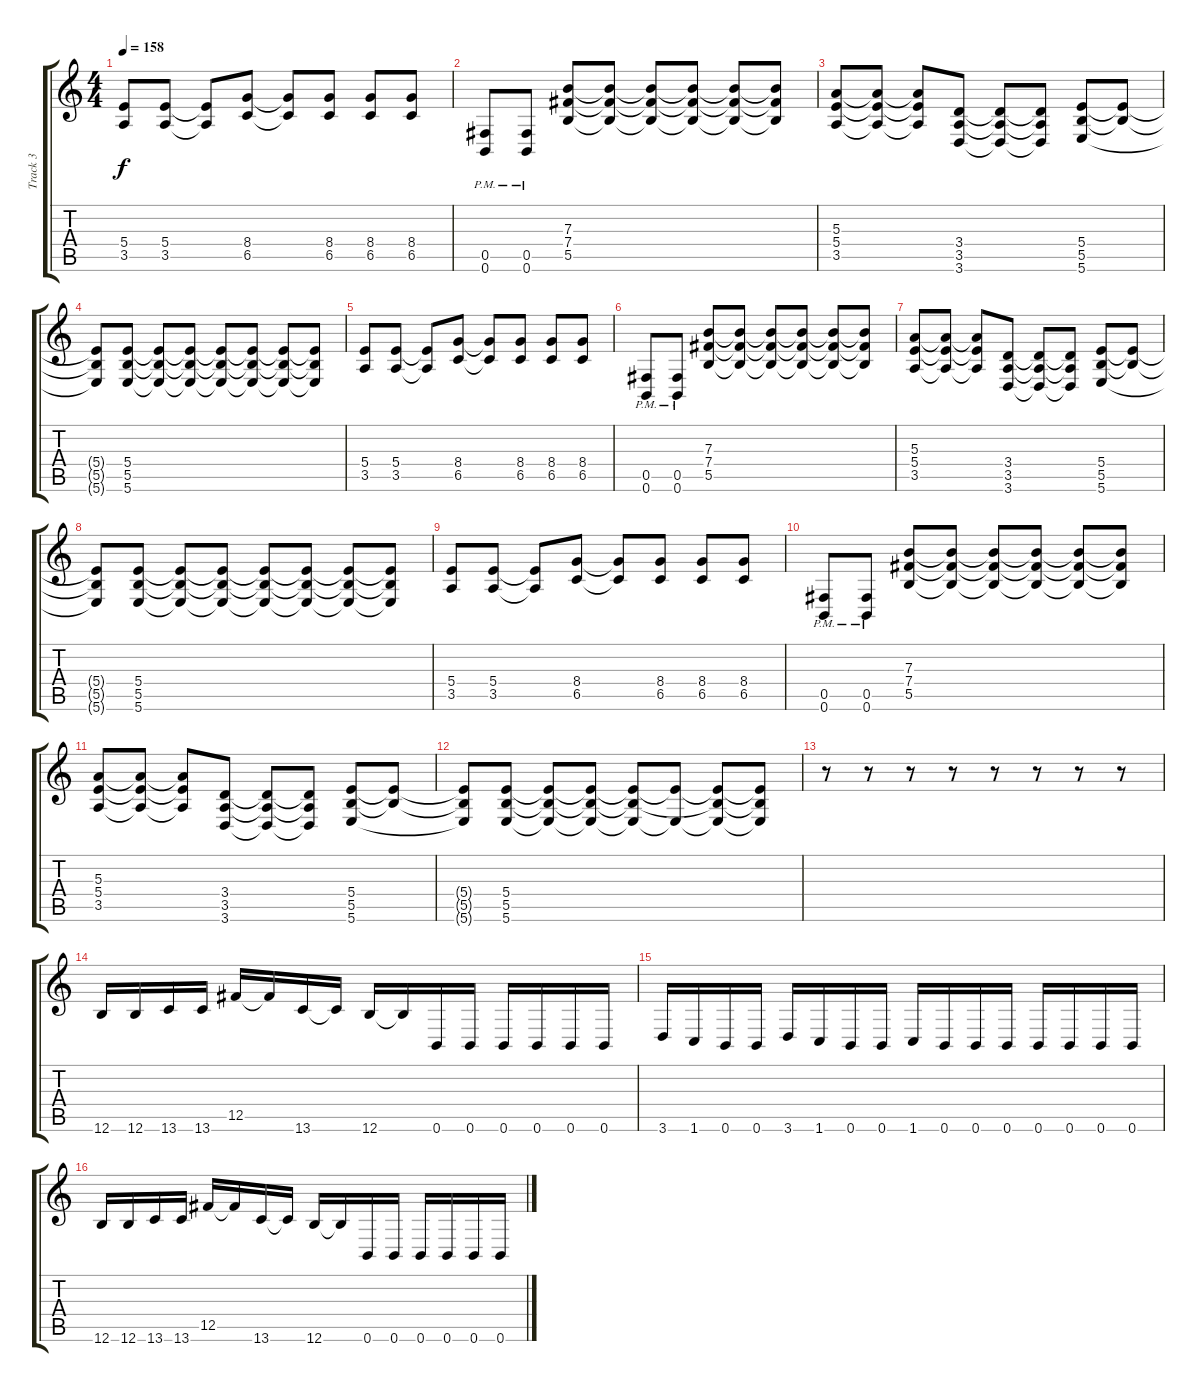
\track ("Track 3" "Track 3") {instrument distortionguitar}
\staff {score tabs}
\tuning (Db4 Ab3 E3 B2 Gb2 B1) {hide}
\ts (4 4)
\tempo 158
\clef g2
\ks c
(5.4 3.5).8{dy f} (5.4 3.5).8 (5.4{t} 3.5{t}).8 (8.4 6.5).8 (8.4{t} 6.5{t}).8 (8.4 6.5).8 (8.4 6.5).8 (8.4 6.5).8 |
(0.5{pm} 0.6{pm}).8 (0.5{pm} 0.6{pm}).8 (7.3 7.4 5.5).8 (7.3{t} 7.4{t} 5.5{t}).8 (7.3{t} 7.4{t} 5.5{t}).8 (7.3{t} 7.4{t} 5.5{t}).8 (7.3{t} 7.4{t} 5.5{t}).8 (7.3{t} 7.4{t} 5.5{t}).8 |
(5.3 5.4 3.5).8 (5.3{t} 5.4{t} 3.5{t}).8 (5.3{t} 5.4{t} 3.5{t}).8 (3.4 3.5 3.6).8 (3.4{t} 3.5{t} 3.6{t}).8 (3.4{t} 3.5{t} 3.6{t}).8 (5.4 5.5 5.6).8 (5.4{t} 5.5{t}).8 |
(5.4{t} 5.5{t} 5.6{t}).8 (5.4 5.5 5.6).8 (5.4{t} 5.5{t} 5.6{t}).8 (5.4{t} 5.5{t} 5.6{t}).8 (5.4{t} 5.5{t} 5.6{t}).8 (5.4{t} 5.5{t} 5.6{t}).8 (5.4{t} 5.5{t} 5.6{t}).8 (5.4{t} 5.5{t} 5.6{t}).8 |
(5.4 3.5).8 (5.4 3.5).8 (5.4{t} 3.5{t}).8 (8.4 6.5).8 (8.4{t} 6.5{t}).8 (8.4 6.5).8 (8.4 6.5).8 (8.4 6.5).8 |
(0.5{pm} 0.6{pm}).8 (0.5{pm} 0.6{pm}).8 (7.3 7.4 5.5).8 (7.3{t} 7.4{t} 5.5{t}).8 (7.3{t} 7.4{t} 5.5{t}).8 (7.3{t} 7.4{t} 5.5{t}).8 (7.3{t} 7.4{t} 5.5{t}).8 (7.3{t} 7.4{t} 5.5{t}).8 |
(5.3 5.4 3.5).8 (5.3{t} 5.4{t} 3.5{t}).8 (5.3{t} 5.4{t} 3.5{t}).8 (3.4 3.5 3.6).8 (3.4{t} 3.5{t} 3.6{t}).8 (3.4{t} 3.5{t} 3.6{t}).8 (5.4 5.5 5.6).8 (5.4{t} 5.5{t}).8 |
(5.4{t} 5.5{t} 5.6{t}).8 (5.4 5.5 5.6).8 (5.4{t} 5.5{t} 5.6{t}).8 (5.4{t} 5.5{t} 5.6{t}).8 (5.4{t} 5.5{t} 5.6{t}).8 (5.4{t} 5.5{t} 5.6{t}).8 (5.4{t} 5.5{t} 5.6{t}).8 (5.4{t} 5.5{t} 5.6{t}).8 |
(5.4 3.5).8 (5.4 3.5).8 (5.4{t} 3.5{t}).8 (8.4 6.5).8 (8.4{t} 6.5{t}).8 (8.4 6.5).8 (8.4 6.5).8 (8.4 6.5).8 |
(0.5{pm} 0.6{pm}).8 (0.5{pm} 0.6{pm}).8 (7.3 7.4 5.5).8 (7.3{t} 7.4{t} 5.5{t}).8 (7.3{t} 7.4{t} 5.5{t}).8 (7.3{t} 7.4{t} 5.5{t}).8 (7.3{t} 7.4{t} 5.5{t}).8 (7.3{t} 7.4{t} 5.5{t}).8 |
(5.3 5.4 3.5).8 (5.3{t} 5.4{t} 3.5{t}).8 (5.3{t} 5.4{t} 3.5{t}).8 (3.4 3.5 3.6).8 (3.4{t} 3.5{t} 3.6{t}).8 (3.4{t} 3.5{t} 3.6{t}).8 (5.4 5.5 5.6).8 (5.4{t} 5.5{t}).8 |
(5.4{t} 5.5{t} 5.6{t}).8 (5.4 5.5 5.6).8 (5.4{t} 5.5{t} 5.6{t}).8 (5.4{t} 5.5{t} 5.6{t}).8 (5.4{t} 5.5{t} 5.6{t}).8 (5.4{t} 5.6{t}).8 (5.4{t} 5.5{t} 5.6{t}).8 (5.4{t} 5.5{t} 5.6{t}).8 |
r.8 r.8 r.8 r.8 r.8 r.8 r.8 r.8 |
12.6.16 12.6.16 13.6.16 13.6.16 12.5.16 12.5{t}.16 13.6.16 13.6{t}.16 12.6.16 12.6{t}.16 0.6.16 0.6.16 0.6.16 0.6.16 0.6.16 0.6.16 |
3.6.16 1.6.16 0.6.16 0.6.16 3.6.16 1.6.16 0.6.16 0.6.16 1.6.16 0.6.16 0.6.16 0.6.16 0.6.16 0.6.16 0.6.16 0.6.16 |
12.6.16 12.6.16 13.6.16 13.6.16 12.5.16 12.5{t}.16 13.6.16 13.6{t}.16 12.6.16 12.6{t}.16 0.6.16 0.6.16 0.6.16 0.6.16 0.6.16 0.6.16
